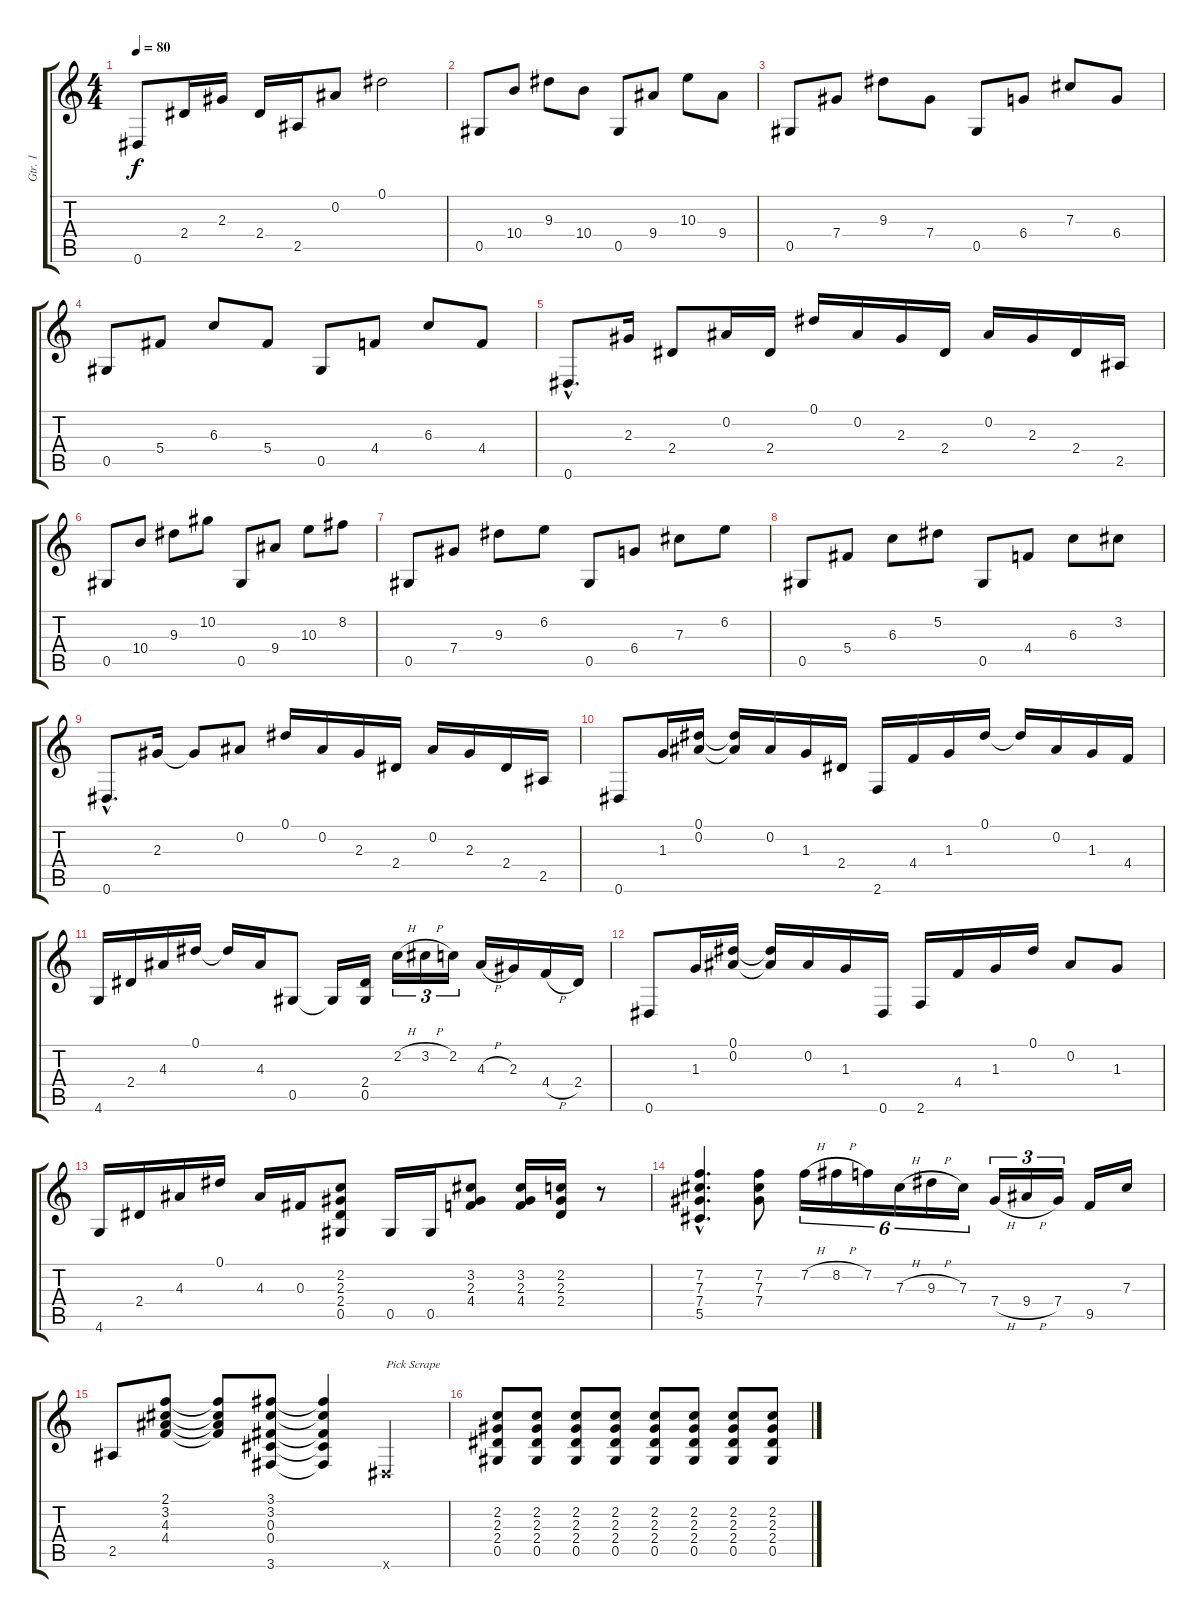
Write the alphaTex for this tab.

\track ("Gtr. 1" "Gtr. 1") {instrument distortionguitar}
\staff {score tabs}
\tuning (Eb4 Bb3 Gb3 Db3 Ab2 Eb2) {hide}
\ts (4 4)
\tempo 80
\clef g2
\ks c
0.6.8{dy f} 2.4.16 2.3.16 2.4.16 2.5.16 0.2.8 0.1.2 |
0.5.8 10.4.8 9.3.8 10.4.8 0.5.8 9.4.8 10.3.8 9.4.8 |
0.5.8 7.4.8 9.3.8 7.4.8 0.5.8 6.4.8 7.3.8 6.4.8 |
0.5.8 5.4.8 6.3.8 5.4.8 0.5.8 4.4.8 6.3.8 4.4.8 |
0.6{hac}.8{d} 2.3.16 2.4.8 0.2.16 2.4.16 0.1.16 0.2.16 2.3.16 2.4.16 0.2.16 2.3.16 2.4.16 2.5.16 |
0.5.8 10.4.8 9.3.8 10.2.8 0.5.8 9.4.8 10.3.8 8.2.8 |
0.5.8 7.4.8 9.3.8 6.2.8 0.5.8 6.4.8 7.3.8 6.2.8 |
0.5.8 5.4.8 6.3.8 5.2.8 0.5.8 4.4.8 6.3.8 3.2.8 |
0.6{hac}.8{d} 2.3.16 2.3{t}.8 0.2.8 0.1.16 0.2.16 2.3.16 2.4.16 0.2.16 2.3.16 2.4.16 2.5.16 |
0.6.8 1.3.16 (0.1 0.2).16 (0.1{t} 0.2{t}).16 0.2.16 1.3.16 2.4.16 2.6.16 4.4.16 1.3.16 0.1.16 0.1{t}.16 0.2.16 1.3.16 4.4.16 |
4.6.16 2.4.16 4.3.16 0.1.16 0.1{t}.16 4.3.16 0.5.8 0.5{t}.16 (2.4 0.5).16 2.2{h}.16{tu (3 2)} 3.2{h}.16{tu (3 2)} 2.2.16{tu (3 2)} 4.3{h}.16 2.3.16 4.4{h}.16 2.4.16 |
0.6.8 1.3.16 (0.1 0.2).16 (0.1{t} 0.2{t}).16 0.2.16 1.3.16 0.6.16 2.6.16 4.4.16 1.3.16 0.1.16 0.2.8 1.3.8 |
4.6.16 2.4.16 4.3.16 0.1.16 4.3.16 0.3.16 (2.2 2.3 2.4 0.5).8 0.5.16 0.5.16 (3.2 2.3 4.4).8 (3.2 2.3 4.4).16 (2.2 2.3 2.4).16 r.8 |
(7.2{hac} 7.3{hac} 7.4{hac} 5.5{hac}).4{d} (7.2 7.3 7.4).8 7.2{h}.16{tu (6 4)} 8.2{h}.16{tu (6 4)} 7.2.16{tu (6 4)} 7.3{h}.16{tu (6 4)} 9.3{h}.16{tu (6 4)} 7.3.16{tu (6 4)} 7.4{h}.16{tu (3 2)} 9.4{h}.16{tu (3 2)} 7.4.16{tu (3 2)} 9.5.16 7.3.16 |
2.5.8 (2.1 3.2 4.3 4.4).8 (2.1{t} 3.2{t} 4.3{t} 4.4{t}).8 (3.1 3.2 0.3 0.4 3.6).8 (3.1{t} 3.2{t} 0.3{t} 0.4{t} 3.6{t}).4 0.6{x}.4{txt "Pick Scrape"} |
(2.2 2.3 2.4 0.5).8{instrument distortionguitar} (2.2 2.3 2.4 0.5).8 (2.2 2.3 2.4 0.5).8 (2.2 2.3 2.4 0.5).8 (2.2 2.3 2.4 0.5).8 (2.2 2.3 2.4 0.5).8 (2.2 2.3 2.4 0.5).8 (2.2 2.3 2.4 0.5).8
